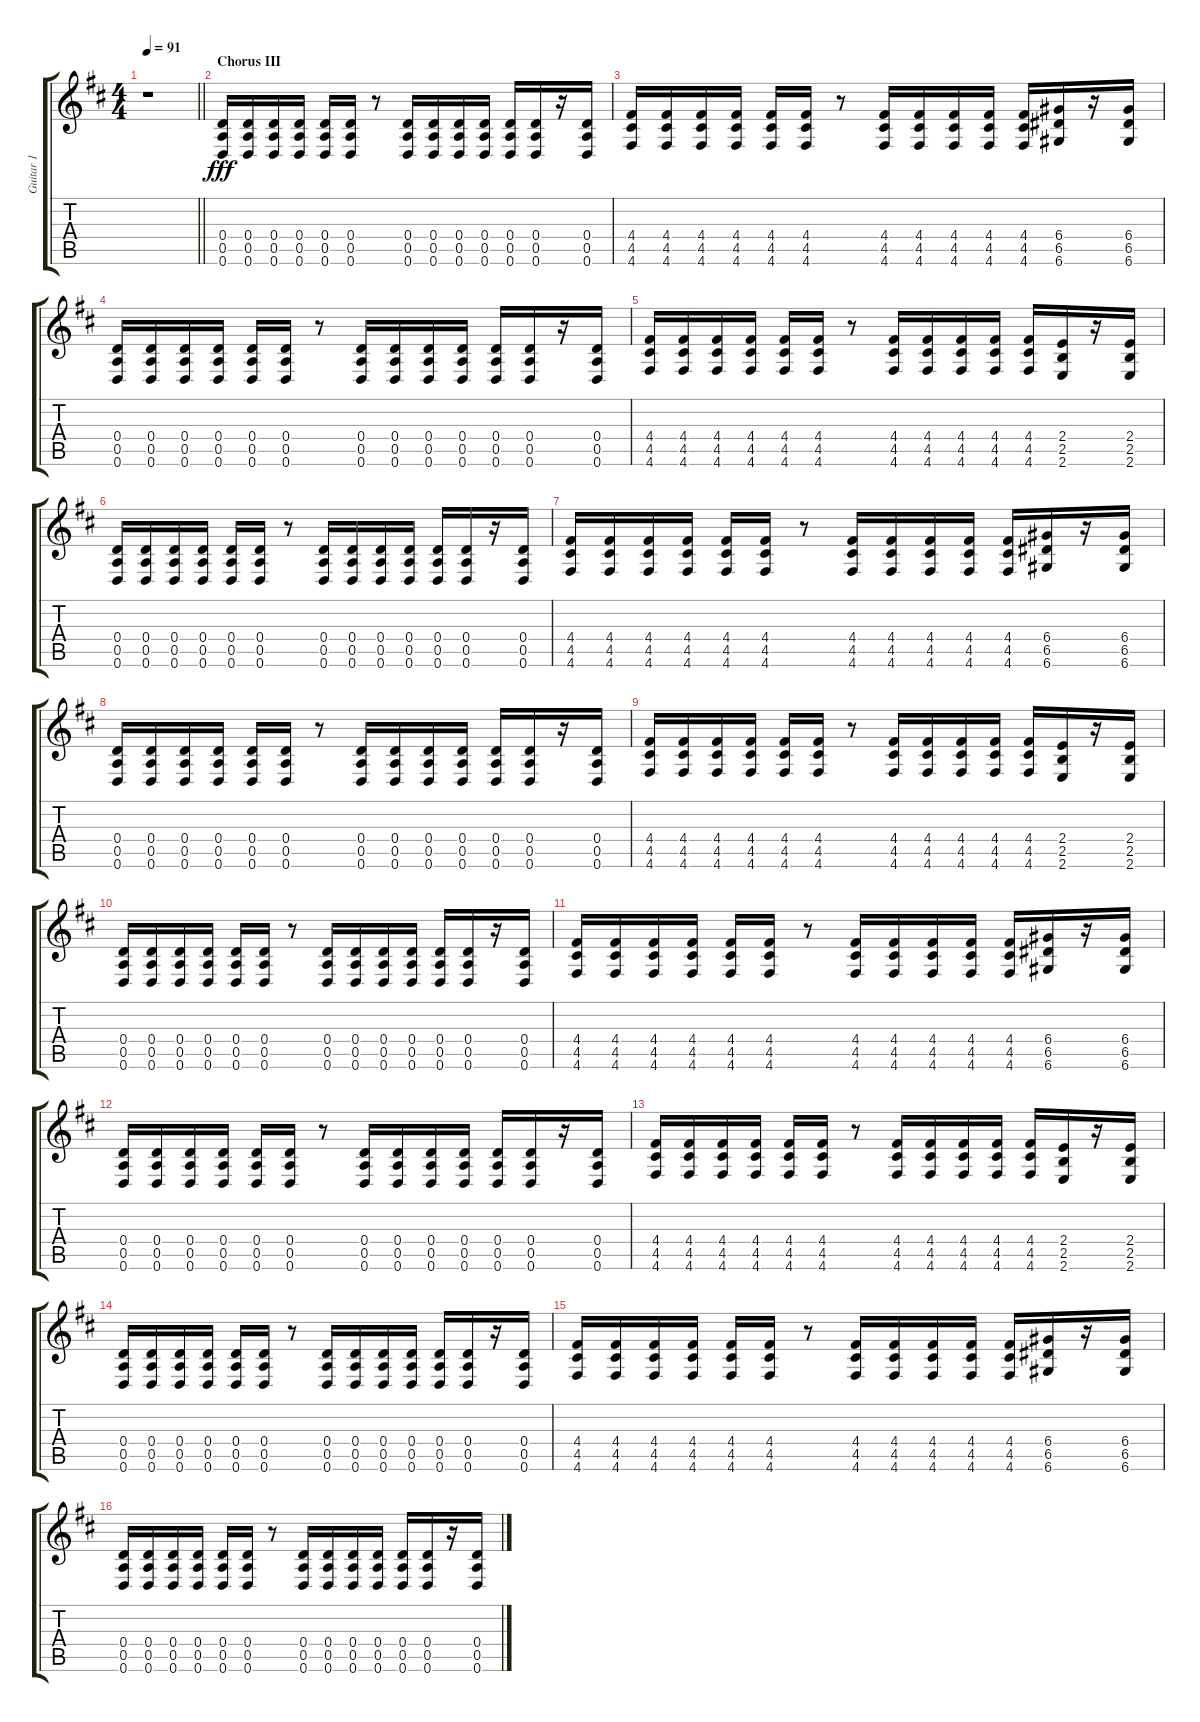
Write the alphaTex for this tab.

\track ("Guitar 1" "Guitar 1") {instrument distortionguitar}
\staff {score tabs}
\tuning (E4 B3 G3 D3 A2 D2) {hide}
\ts (4 4)
\tempo 91
\clef g2
\barLineRight lightlight
\ks d
r.1{dy fff} |
\section ("" "Chorus III")
(0.4 0.5 0.6).16 (0.4 0.5 0.6).16 (0.4 0.5 0.6).16 (0.4 0.5 0.6).16 (0.4 0.5 0.6).16 (0.4 0.5 0.6).16 r.8 (0.4 0.5 0.6).16 (0.4 0.5 0.6).16 (0.4 0.5 0.6).16 (0.4 0.5 0.6).16 (0.4 0.5 0.6).16 (0.4 0.5 0.6).16 r.16 (0.4 0.5 0.6).16 |
(4.4 4.5 4.6).16 (4.4 4.5 4.6).16 (4.4 4.5 4.6).16 (4.4 4.5 4.6).16 (4.4 4.5 4.6).16 (4.4 4.5 4.6).16 r.8 (4.4 4.5 4.6).16 (4.4 4.5 4.6).16 (4.4 4.5 4.6).16 (4.4 4.5 4.6).16 (4.4 4.5 4.6).16 (6.4 6.5 6.6).16 r.16 (6.4 6.5 6.6).16 |
(0.4 0.5 0.6).16 (0.4 0.5 0.6).16 (0.4 0.5 0.6).16 (0.4 0.5 0.6).16 (0.4 0.5 0.6).16 (0.4 0.5 0.6).16 r.8 (0.4 0.5 0.6).16 (0.4 0.5 0.6).16 (0.4 0.5 0.6).16 (0.4 0.5 0.6).16 (0.4 0.5 0.6).16 (0.4 0.5 0.6).16 r.16 (0.4 0.5 0.6).16 |
(4.4 4.5 4.6).16 (4.4 4.5 4.6).16 (4.4 4.5 4.6).16 (4.4 4.5 4.6).16 (4.4 4.5 4.6).16 (4.4 4.5 4.6).16 r.8 (4.4 4.5 4.6).16 (4.4 4.5 4.6).16 (4.4 4.5 4.6).16 (4.4 4.5 4.6).16 (4.4 4.5 4.6).16 (2.4 2.5 2.6).16 r.16 (2.4 2.5 2.6).16 |
(0.4 0.5 0.6).16 (0.4 0.5 0.6).16 (0.4 0.5 0.6).16 (0.4 0.5 0.6).16 (0.4 0.5 0.6).16 (0.4 0.5 0.6).16 r.8 (0.4 0.5 0.6).16 (0.4 0.5 0.6).16 (0.4 0.5 0.6).16 (0.4 0.5 0.6).16 (0.4 0.5 0.6).16 (0.4 0.5 0.6).16 r.16 (0.4 0.5 0.6).16 |
(4.4 4.5 4.6).16 (4.4 4.5 4.6).16 (4.4 4.5 4.6).16 (4.4 4.5 4.6).16 (4.4 4.5 4.6).16 (4.4 4.5 4.6).16 r.8 (4.4 4.5 4.6).16 (4.4 4.5 4.6).16 (4.4 4.5 4.6).16 (4.4 4.5 4.6).16 (4.4 4.5 4.6).16 (6.4 6.5 6.6).16 r.16 (6.4 6.5 6.6).16 |
(0.4 0.5 0.6).16 (0.4 0.5 0.6).16 (0.4 0.5 0.6).16 (0.4 0.5 0.6).16 (0.4 0.5 0.6).16 (0.4 0.5 0.6).16 r.8 (0.4 0.5 0.6).16 (0.4 0.5 0.6).16 (0.4 0.5 0.6).16 (0.4 0.5 0.6).16 (0.4 0.5 0.6).16 (0.4 0.5 0.6).16 r.16 (0.4 0.5 0.6).16 |
(4.4 4.5 4.6).16 (4.4 4.5 4.6).16 (4.4 4.5 4.6).16 (4.4 4.5 4.6).16 (4.4 4.5 4.6).16 (4.4 4.5 4.6).16 r.8 (4.4 4.5 4.6).16 (4.4 4.5 4.6).16 (4.4 4.5 4.6).16 (4.4 4.5 4.6).16 (4.4 4.5 4.6).16 (2.4 2.5 2.6).16 r.16 (2.4 2.5 2.6).16 |
(0.4 0.5 0.6).16 (0.4 0.5 0.6).16 (0.4 0.5 0.6).16 (0.4 0.5 0.6).16 (0.4 0.5 0.6).16 (0.4 0.5 0.6).16 r.8 (0.4 0.5 0.6).16 (0.4 0.5 0.6).16 (0.4 0.5 0.6).16 (0.4 0.5 0.6).16 (0.4 0.5 0.6).16 (0.4 0.5 0.6).16 r.16 (0.4 0.5 0.6).16 |
(4.4 4.5 4.6).16 (4.4 4.5 4.6).16 (4.4 4.5 4.6).16 (4.4 4.5 4.6).16 (4.4 4.5 4.6).16 (4.4 4.5 4.6).16 r.8 (4.4 4.5 4.6).16 (4.4 4.5 4.6).16 (4.4 4.5 4.6).16 (4.4 4.5 4.6).16 (4.4 4.5 4.6).16 (6.4 6.5 6.6).16 r.16 (6.4 6.5 6.6).16 |
(0.4 0.5 0.6).16 (0.4 0.5 0.6).16 (0.4 0.5 0.6).16 (0.4 0.5 0.6).16 (0.4 0.5 0.6).16 (0.4 0.5 0.6).16 r.8 (0.4 0.5 0.6).16 (0.4 0.5 0.6).16 (0.4 0.5 0.6).16 (0.4 0.5 0.6).16 (0.4 0.5 0.6).16 (0.4 0.5 0.6).16 r.16 (0.4 0.5 0.6).16 |
(4.4 4.5 4.6).16 (4.4 4.5 4.6).16 (4.4 4.5 4.6).16 (4.4 4.5 4.6).16 (4.4 4.5 4.6).16 (4.4 4.5 4.6).16 r.8 (4.4 4.5 4.6).16 (4.4 4.5 4.6).16 (4.4 4.5 4.6).16 (4.4 4.5 4.6).16 (4.4 4.5 4.6).16 (2.4 2.5 2.6).16 r.16 (2.4 2.5 2.6).16 |
(0.4 0.5 0.6).16 (0.4 0.5 0.6).16 (0.4 0.5 0.6).16 (0.4 0.5 0.6).16 (0.4 0.5 0.6).16 (0.4 0.5 0.6).16 r.8 (0.4 0.5 0.6).16 (0.4 0.5 0.6).16 (0.4 0.5 0.6).16 (0.4 0.5 0.6).16 (0.4 0.5 0.6).16 (0.4 0.5 0.6).16 r.16 (0.4 0.5 0.6).16 |
(4.4 4.5 4.6).16 (4.4 4.5 4.6).16 (4.4 4.5 4.6).16 (4.4 4.5 4.6).16 (4.4 4.5 4.6).16 (4.4 4.5 4.6).16 r.8 (4.4 4.5 4.6).16 (4.4 4.5 4.6).16 (4.4 4.5 4.6).16 (4.4 4.5 4.6).16 (4.4 4.5 4.6).16 (6.4 6.5 6.6).16 r.16 (6.4 6.5 6.6).16 |
(0.4 0.5 0.6).16 (0.4 0.5 0.6).16 (0.4 0.5 0.6).16 (0.4 0.5 0.6).16 (0.4 0.5 0.6).16 (0.4 0.5 0.6).16 r.8 (0.4 0.5 0.6).16 (0.4 0.5 0.6).16 (0.4 0.5 0.6).16 (0.4 0.5 0.6).16 (0.4 0.5 0.6).16 (0.4 0.5 0.6).16 r.16 (0.4 0.5 0.6).16
